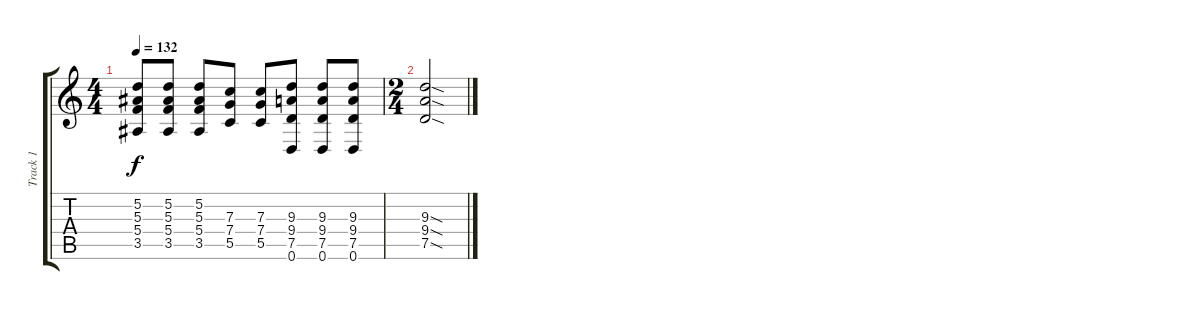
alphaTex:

\track ("Track 1" "Track 1") {instrument overdrivenguitar}
\staff {score tabs}
\tuning (D4 A3 F3 C3 G2 D2) {hide}
\ts (4 4)
\tempo 132
\clef g2
\ks c
(5.2 5.3 5.4 3.5).8{dy f} (5.2 5.3 5.4 3.5).8 (5.2 5.3 5.4 3.5).8 (7.3 7.4 5.5).8 (7.3 7.4 5.5).8 (9.3 9.4 7.5 0.6).8 (9.3 9.4 7.5 0.6).8 (9.3 9.4 7.5 0.6).8 |
\ts (2 4)
(9.3{sod} 9.4{sod} 7.5{sod}).2
